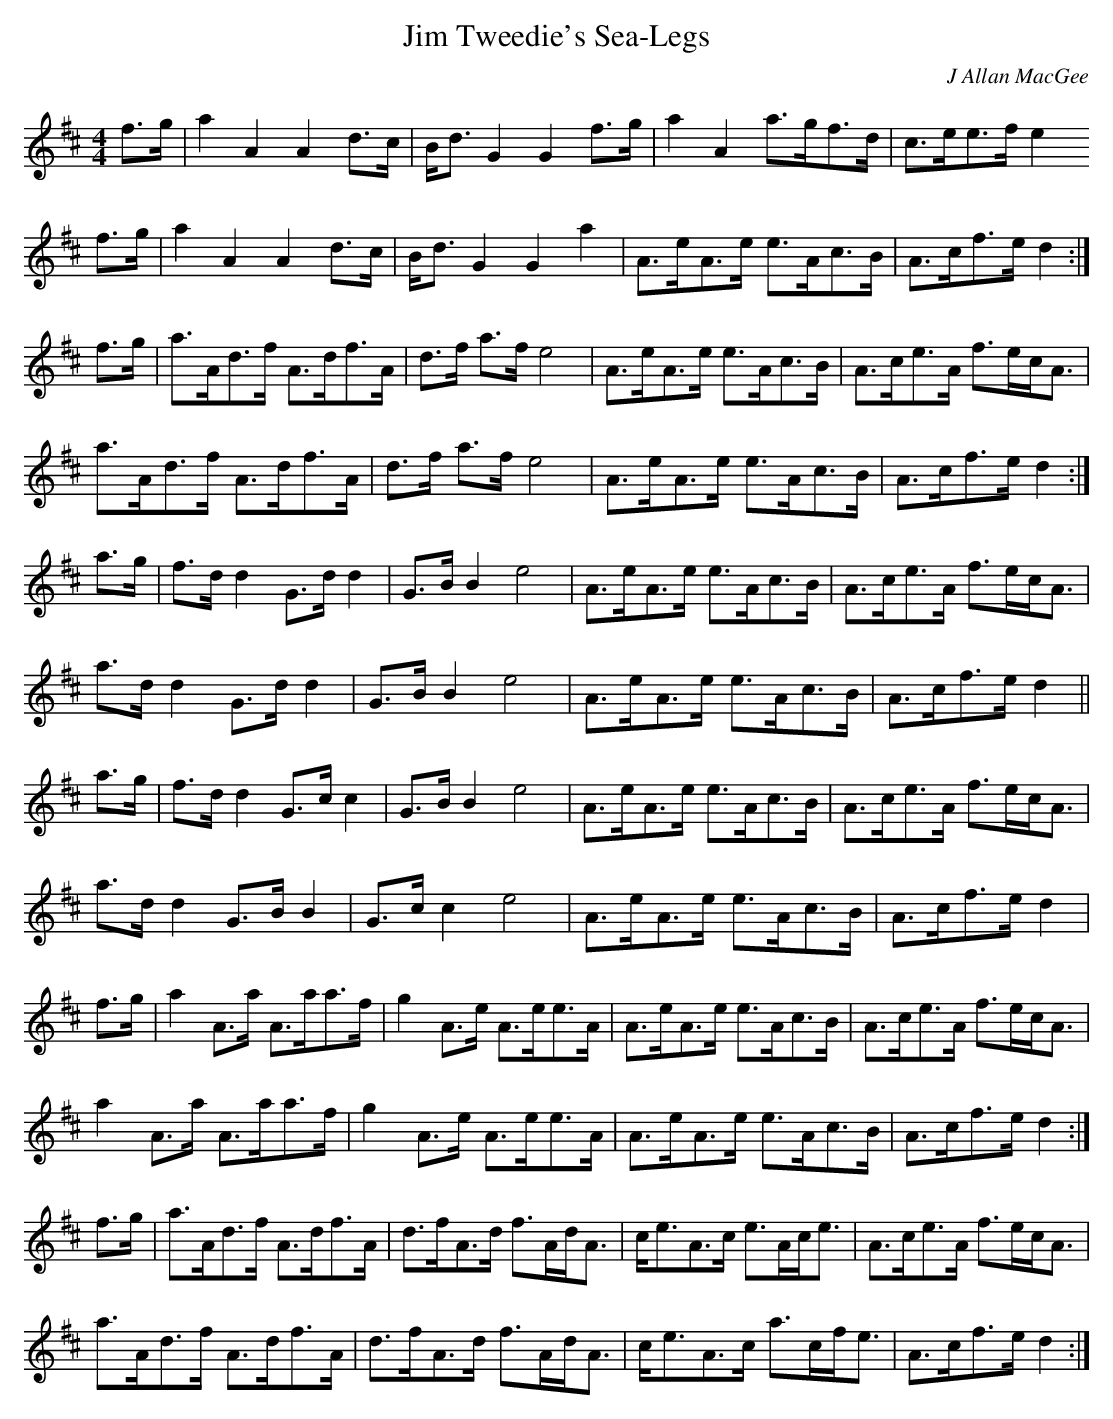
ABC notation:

X:1
T:Jim Tweedie's Sea-Legs
C:J Allan MacGee
M:4/4
L:1/8
K: D
f>g | a2A2 A2d>c | B<dG2 G2f>g | a2A2   a>gf>d | c>ee>f e2
f>g | a2A2 A2d>c | B<dG2 G2a2  | A>eA>e e>Ac>B | A>cf>e d2 :|
f>g | a>Ad>f A>df>A | d>f a>f e4 | A>eA>e e>Ac>B | A>ce>A f>ec<A |
a>Ad>f A>df>A | d>f a>f e4 | A>eA>e e>Ac>B | A>cf>e d2 :|
a>g | f>dd2 G>dd2 | G>BB2 e4 | A>eA>e e>Ac>B | A>ce>A f>ec<A |
a>dd2 G>dd2 | G>BB2 e4 | A>eA>e e>Ac>B | A>cf>e d2 ||
a>g | f>dd2 G>cc2 | G>BB2 e4 | A>eA>e e>Ac>B | A>ce>A f>ec<A |
a>dd2 G>BB2 | G>cc2 e4 | A>eA>e e>Ac>B | A>cf>e d2 |
f>g | a2A>a A>aa>f | g2A>e A>ee>A | A>eA>e e>Ac>B | A>ce>A f>ec<A |
a2A>a A>aa>f | g2A>e A>ee>A | A>eA>e e>Ac>B | A>cf>e d2 :|
f>g | a>Ad>f A>df>A | d>fA>d f>Ad<A | c<eA>c e>Ac<e | A>ce>A f>ec<A |
a>Ad>f A>df>A | d>fA>d f>Ad<A | c<eA>c a>cf<e | A>cf>e d2 :|
